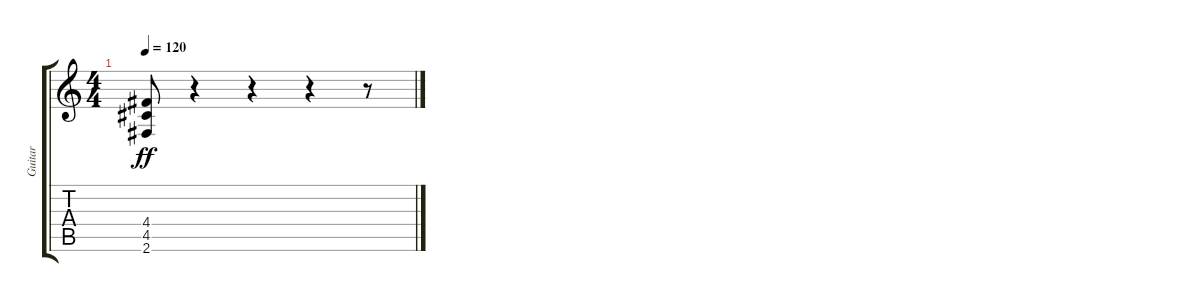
\track ("Guitar" "Guitar") {instrument distortionguitar}
\staff {score tabs}
\tuning (E4 B3 G3 D3 A2 E2) {hide}
\ts (4 4)
\tempo 120
\clef g2
\ks c
(4.4 4.5 2.6).8{dy ff} r.4 r.4 r.4 r.8
